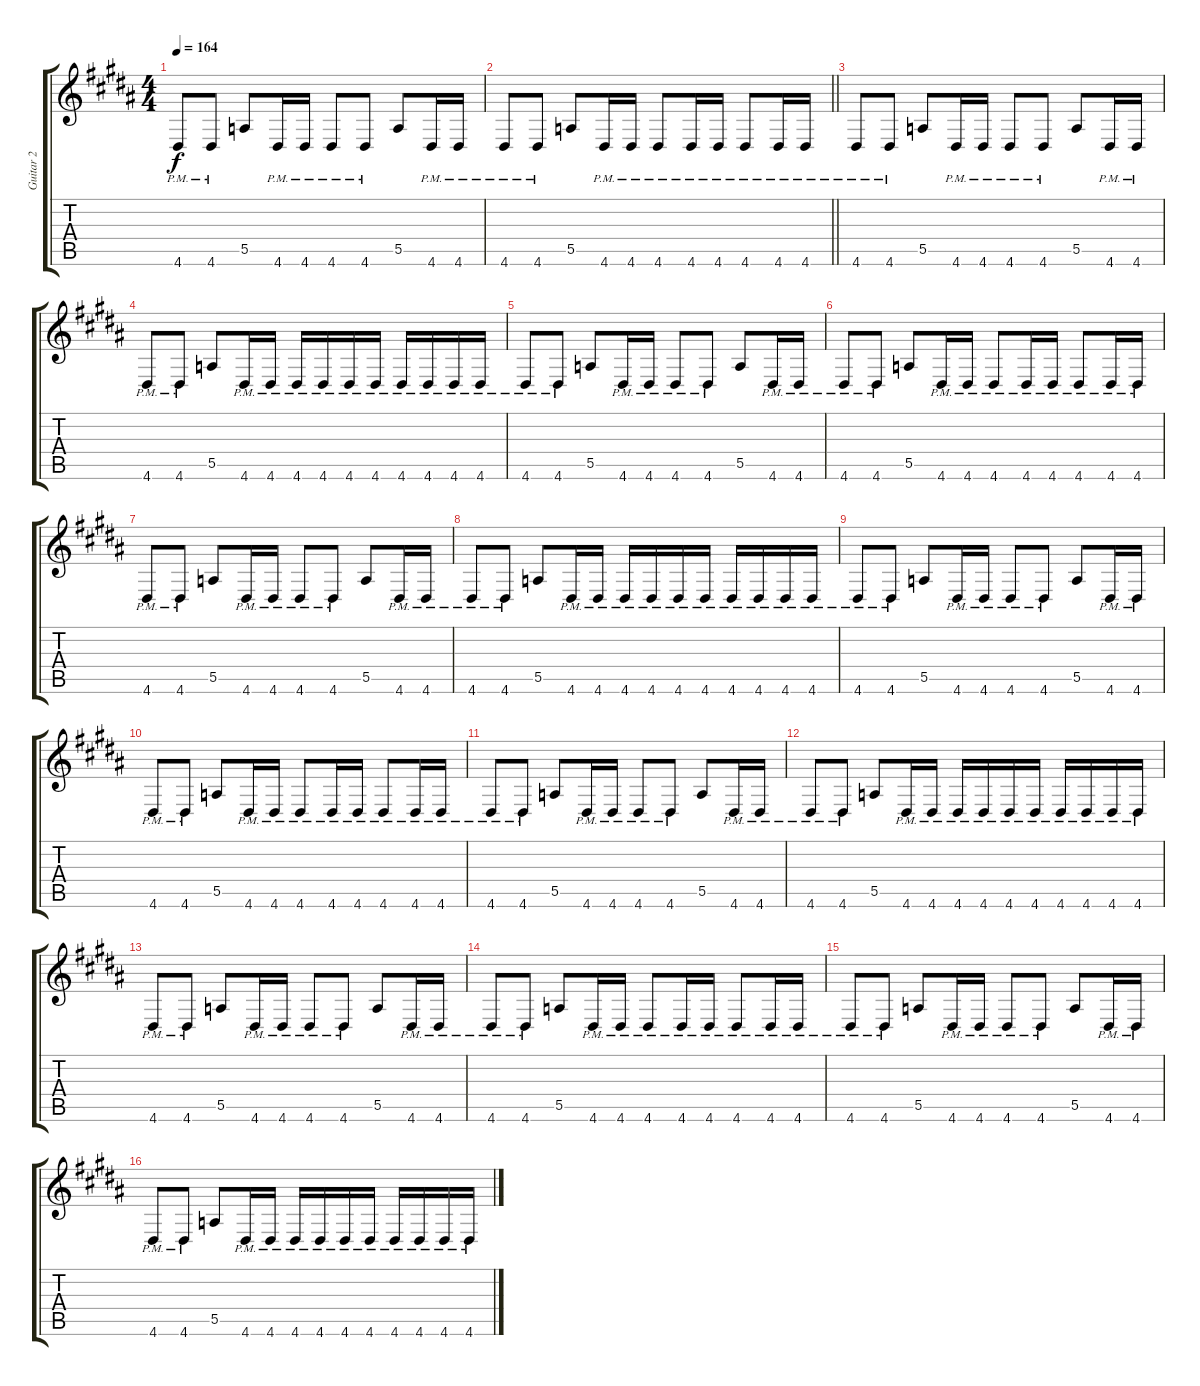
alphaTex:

\track ("Guitar 2" "Guitar 2") {instrument distortionguitar}
\staff {score tabs}
\tuning (B3 Gb3 D3 A2 E2 B1) {hide}
\ts (4 4)
\tempo 164
\clef g2
\ks g#minor
4.6{pm}.8{dy f} 4.6{pm}.8 5.5.8 4.6{pm}.16 4.6{pm}.16 4.6{pm}.8 4.6{pm}.8 5.5.8 4.6{pm}.16 4.6{pm}.16 |
\barLineRight lightlight
4.6{pm}.8 4.6{pm}.8 5.5.8 4.6{pm}.16 4.6{pm}.16 4.6{pm}.8 4.6{pm}.16 4.6{pm}.16 4.6{pm}.8 4.6{pm}.16 4.6{pm}.16 |
4.6{pm}.8 4.6{pm}.8 5.5.8 4.6{pm}.16 4.6{pm}.16 4.6{pm}.8 4.6{pm}.8 5.5.8 4.6{pm}.16 4.6{pm}.16 |
4.6{pm}.8 4.6{pm}.8 5.5.8 4.6{pm}.16 4.6{pm}.16 4.6{pm}.16 4.6{pm}.16 4.6{pm}.16 4.6{pm}.16 4.6{pm}.16 4.6{pm}.16 4.6{pm}.16 4.6{pm}.16 |
4.6{pm}.8 4.6{pm}.8 5.5.8 4.6{pm}.16 4.6{pm}.16 4.6{pm}.8 4.6{pm}.8 5.5.8 4.6{pm}.16 4.6{pm}.16 |
4.6{pm}.8 4.6{pm}.8 5.5.8 4.6{pm}.16 4.6{pm}.16 4.6{pm}.8 4.6{pm}.16 4.6{pm}.16 4.6{pm}.8 4.6{pm}.16 4.6{pm}.16 |
4.6{pm}.8 4.6{pm}.8 5.5.8 4.6{pm}.16 4.6{pm}.16 4.6{pm}.8 4.6{pm}.8 5.5.8 4.6{pm}.16 4.6{pm}.16 |
4.6{pm}.8 4.6{pm}.8 5.5.8 4.6{pm}.16 4.6{pm}.16 4.6{pm}.16 4.6{pm}.16 4.6{pm}.16 4.6{pm}.16 4.6{pm}.16 4.6{pm}.16 4.6{pm}.16 4.6{pm}.16 |
4.6{pm}.8 4.6{pm}.8 5.5.8 4.6{pm}.16 4.6{pm}.16 4.6{pm}.8 4.6{pm}.8 5.5.8 4.6{pm}.16 4.6{pm}.16 |
4.6{pm}.8 4.6{pm}.8 5.5.8 4.6{pm}.16 4.6{pm}.16 4.6{pm}.8 4.6{pm}.16 4.6{pm}.16 4.6{pm}.8 4.6{pm}.16 4.6{pm}.16 |
4.6{pm}.8 4.6{pm}.8 5.5.8 4.6{pm}.16 4.6{pm}.16 4.6{pm}.8 4.6{pm}.8 5.5.8 4.6{pm}.16 4.6{pm}.16 |
4.6{pm}.8 4.6{pm}.8 5.5.8 4.6{pm}.16 4.6{pm}.16 4.6{pm}.16 4.6{pm}.16 4.6{pm}.16 4.6{pm}.16 4.6{pm}.16 4.6{pm}.16 4.6{pm}.16 4.6{pm}.16 |
4.6{pm}.8 4.6{pm}.8 5.5.8 4.6{pm}.16 4.6{pm}.16 4.6{pm}.8 4.6{pm}.8 5.5.8 4.6{pm}.16 4.6{pm}.16 |
4.6{pm}.8 4.6{pm}.8 5.5.8 4.6{pm}.16 4.6{pm}.16 4.6{pm}.8 4.6{pm}.16 4.6{pm}.16 4.6{pm}.8 4.6{pm}.16 4.6{pm}.16 |
4.6{pm}.8 4.6{pm}.8 5.5.8 4.6{pm}.16 4.6{pm}.16 4.6{pm}.8 4.6{pm}.8 5.5.8 4.6{pm}.16 4.6{pm}.16 |
4.6{pm}.8 4.6{pm}.8 5.5.8 4.6{pm}.16 4.6{pm}.16 4.6{pm}.16 4.6{pm}.16 4.6{pm}.16 4.6{pm}.16 4.6{pm}.16 4.6{pm}.16 4.6{pm}.16 4.6{pm}.16
